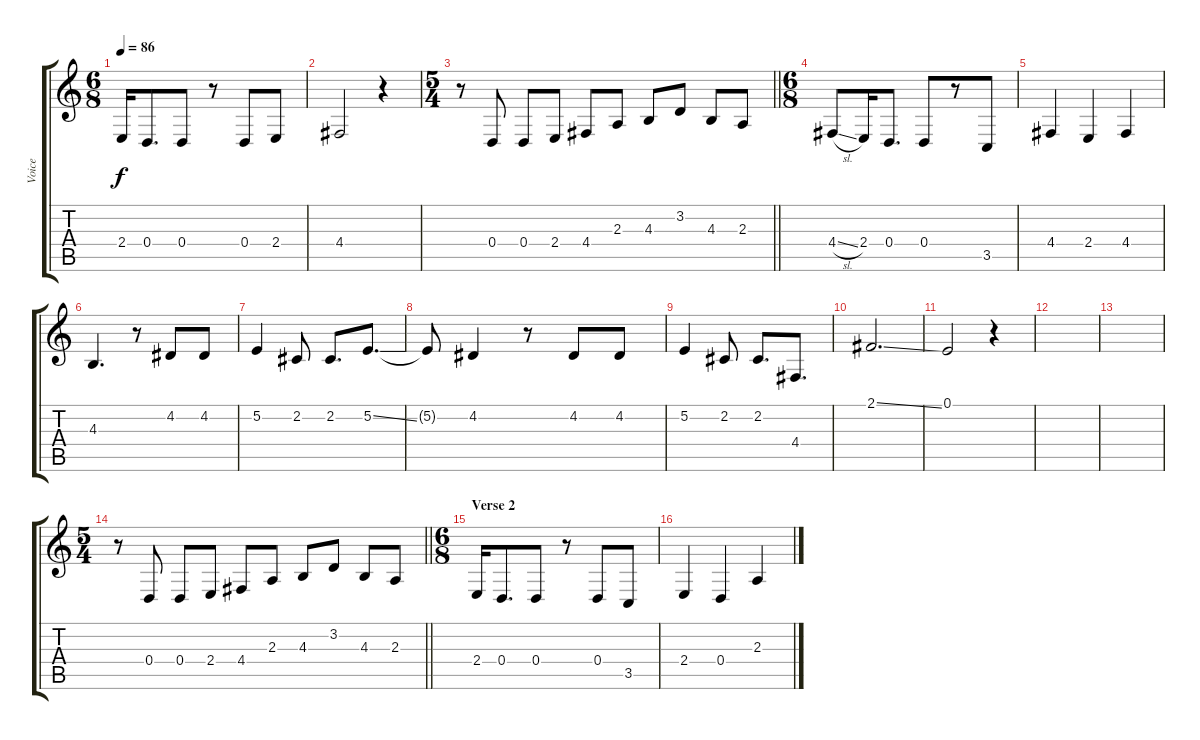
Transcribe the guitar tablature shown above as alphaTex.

\track ("Voice" "Voice") {instrument tenorsax}
\staff {score tabs}
\tuning (E4 B3 G3 D3 A2 E2) {hide}
\ts (6 8)
\tempo 86
\clef g2
\ks c
2.4.16{dy f} 0.4.8{d} 0.4.8 r.8 0.4.8 2.4.8 |
4.4.2 r.4 |
\ts (5 4)
\barLineRight lightlight
r.8 0.4.8 0.4.8 2.4.8 4.4.8 2.3.8 4.3.8 3.2.8 4.3.8 2.3.8 |
\ts (6 8)
4.4{sl}.8 2.4.16 0.4.8{d} 0.4.8 r.8 3.5.8 |
4.4.4 2.4.4 4.4.4 |
4.3.4{d} r.8 4.2.8 4.2.8 |
5.2.4 2.2.8 2.2.8{d} 5.2{ss}.8{d} |
5.2{t}.8 4.2.4 r.8 4.2.8 4.2.8 |
5.2.4 2.2.8 2.2.8{d} 4.4.8{d} |
2.1{ss}.2{d} |
0.1.2 r.4 |
|
|
\ts (5 4)
\barLineRight lightlight
r.8 0.4.8 0.4.8 2.4.8 4.4.8 2.3.8 4.3.8 3.2.8 4.3.8 2.3.8 |
\ts (6 8)
\section ("" "Verse 2")
2.4.16 0.4.8{d} 0.4.8 r.8 0.4.8 3.5.8 |
2.4.4 0.4.4 2.3.4
